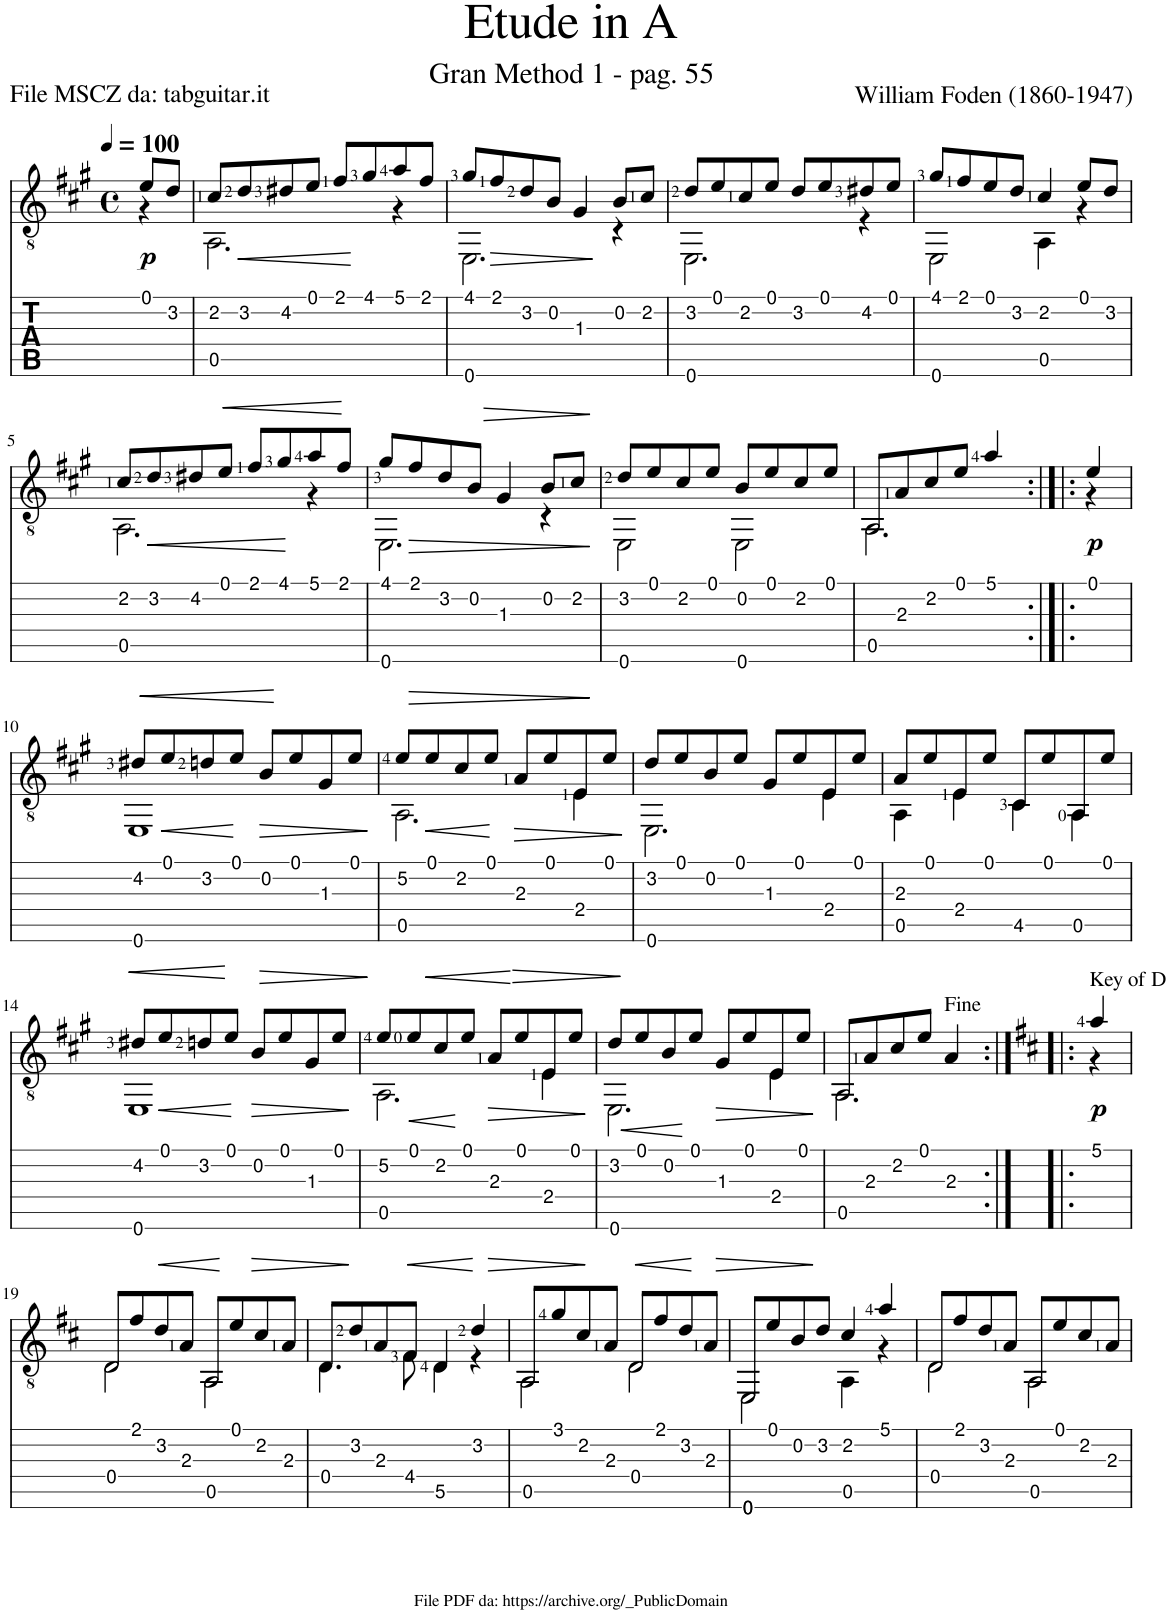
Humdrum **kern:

**kern	**kern	**dynam
*part1	*part1	*part1
*staff2	*staff1	*staff1/2
*I"Guitar	*	*
*I'Guit.	*	*
*stria6	*	*
*	*clefGv2	*
*k[f#c#g#]	*k[f#c#g#]	*
*M4/4	*M4/4	*
*met(c)	*met(c)	*
*MM100	*MM100	*
=	=	=
*^	*^	*
!	!	!	!	!LO:DY:b
8eL	4r	8e/L	4r	p
8dJ	.	8d/J	.	.
=1	=1	=1	=1	=1
8c#L	2.AA	8c#/L	2.AA\	.
!	!	!	!	!LO:HP:b
8dJ	.	8d/	.	<
8d#L	.	8d#X/	.	.
8eJ	.	8e/J	.	.
8f#L	.	8f#/L	.	.
8g#J	.	8g#/	.	.
8aL	4r	8a/	4r	.
8f#J	.	8f#/J	.	.
*v	*v	*	*	*
*	*v	*v	*
.	.	[
=2	=2	=2
*^	*^	*
8g#L	2.EE	8g#/L	2.EE\	.
!	!	!	!	!LO:HP:b
8f#J	.	8f#/	.	>
8dL	.	8d/	.	.
8BJ	.	8B/J	.	.
4G#	.	4G#/	.	.
8BL	4r	8B/L	4r	.
8c#J	.	8c#/J	.	.
*v	*v	*	*	*
*	*v	*v	*
.	.	]
=3	=3	=3
*^	*^	*
8dL	2.EE	8d/L	2.EE\	.
8eJ	.	8e/	.	.
8c#L	.	8c#/	.	.
8eJ	.	8e/J	.	.
8dL	.	8d/L	.	.
8eJ	.	8e/	.	.
8d#L	4r	8d#X/	4r	.
8eJ	.	8e/J	.	.
=4	=4	=4	=4	=4
8g#L	2EE	8g#/L	2EE\	.
8f#J	.	8f#/	.	.
8eL	.	8e/	.	.
8dJ	.	8d/J	.	.
4c#	4AA	4c#/	4AA\	.
8eL	4r	8e/L	4r	.
8dJ	.	8d/J	.	.
!!LO:LB:g=z	!!
=5	=5	=5	=5	=5
8c#L	2.AA	8c#/L	2.AA\	.
!	!	!	!	!LO:HP:b
8dJ	.	8d/	.	<
8d#XL	.	8d#X/	.	.
8eJ	.	8e/J	.	.
8f#L	.	8f#/L	.	.
8g#J	.	8g#/	.	.
8aL	4r	8a/	4r	.
8f#J	.	8f#/J	.	.
*v	*v	*	*	*
*	*v	*v	*
.	.	[
=6	=6	=6
*^	*^	*
8g#L	2.EE	8g#/L	2.EE\	.
!	!	!	!	!LO:HP:b
8f#J	.	8f#/	.	>
8dL	.	8d/	.	.
8BJ	.	8B/J	.	.
4G#	.	4G#/	.	.
8BL	4r	8B/L	4r	.
8c#J	.	8c#/J	.	.
*v	*v	*	*	*
*	*v	*v	*
.	.	]
=7	=7	=7
*^	*^	*
8dL	2EE	8d/L	2EE\	.
8eJ	.	8e/	.	.
8c#L	.	8c#/	.	.
8eJ	.	8e/J	.	.
8BL	2EE	8B/L	2EE\	.
8eJ	.	8e/	.	.
8c#L	.	8c#/	.	.
8eJ	.	8e/J	.	.
=8	=8	=8	=8	=8
!	!	!LO:N:head=open	!LO:N:head=open	!
8AAL	2.AA	8AA/L	2.AA\	.
8AJ	.	8A/	.	.
8c#L	.	8c#/	.	.
8eJ	.	8e/J	.	.
4a	.	4a/	.	.
=9:|!|:	=9:|!|:	=9:|!|:	=9:|!|:	=9:|!|:
!	!	!	!	!LO:DY:b
4e	4r	4e/	4r	p
!!LO:LB:g=z	!!
=10	=10	=10	=10	=10
8d#L	1EE	8d#X/L	1EE	.
!	!	!	!	!LO:HP:b
8eJ	.	8e/	.	<
8dL	.	8dn/	.	.
8eJ	.	8e/J	.	.
!	!	!	!	!LO:HP:b
8BL	.	8B/L	.	>
8eJ	.	8e/	.	.
8G#L	.	8G#/	.	.
8eJ	.	8e/J	.	.
*v	*v	*	*	*
*	*v	*v	*
.	.	[ ]
=11	=11	=11
*^	*^	*
8eL	2.AA	8e/L	2.AA\	.
!	!	!	!	!LO:HP:b
8eJ	.	8e/	.	<
8c#L	.	8c#/	.	.
8eJ	.	8e/J	.	.
!	!	!	!	!LO:HP:b
8AL	.	8A/L	.	>
8eJ	.	8e/	.	.
8EL	4E	8E/	4E\	.
8eJ	.	8e/J	.	.
*v	*v	*	*	*
*	*v	*v	*
.	.	[ ]
=12	=12	=12
*^	*^	*
8dL	2.EE	8d/L	2.EE\	.
8eJ	.	8e/	.	.
8BL	.	8B/	.	.
8eJ	.	8e/J	.	.
8G#L	.	8G#/L	.	.
8eJ	.	8e/	.	.
8EL	4E	8E/	4E\	.
8eJ	.	8e/J	.	.
=13	=13	=13	=13	=13
8AL	4AA	8A/L	4AA\	.
8eJ	.	8e/	.	.
8EL	4E	8E/	4E\	.
8eJ	.	8e/J	.	.
8C#L	4C#	8C#/L	4C#\	.
8eJ	.	8e/	.	.
8AAL	4AA	8AA/	4AA\	.
8eJ	.	8e/J	.	.
!!LO:LB:g=z	!!
=14	=14	=14	=14	=14
8d#XL	1EE	8d#X/L	1EE	.
!	!	!	!	!LO:HP:b
8eJ	.	8e/	.	<
8dnL	.	8dn/	.	.
8eJ	.	8e/J	.	.
!	!	!	!	!LO:HP:b
8BL	.	8B/L	.	>
8eJ	.	8e/	.	.
8G#L	.	8G#/	.	.
8eJ	.	8e/J	.	.
*v	*v	*	*	*
*	*v	*v	*
.	.	[ ]
=15	=15	=15
*^	*^	*
8eL	2.AA	8e/L	2.AA\	.
!	!	!	!	!LO:HP:b
8eJ	.	8e/	.	<
8c#L	.	8c#/	.	.
8eJ	.	8e/J	.	.
!	!	!	!	!LO:HP:b
8AL	.	8A/L	.	>
8eJ	.	8e/	.	.
8EL	4E	8E/	4E\	.
8eJ	.	8e/J	.	.
*v	*v	*	*	*
*	*v	*v	*
.	.	[ ]
=16	=16	=16
*^	*^	*
8dL	2.EE	8d/L	2.EE\	.
!	!	!	!	!LO:HP:b
8eJ	.	8e/	.	<
8BL	.	8B/	.	.
8eJ	.	8e/J	.	.
!	!	!	!	!LO:HP:b
8G#L	.	8G#/L	.	>
8eJ	.	8e/	.	.
8EL	4E	8E/	4E\	.
8eJ	.	8e/J	.	.
*v	*v	*	*	*
*	*v	*v	*
.	.	[ ]
=17	=17	=17
*^	*	*
!	!	!LO:N:head=open	!
*	*	*^	*
8AAL	2.AA	8AA/L	2.AA\	.
8AJ	.	8A/	.	.
8c#L	.	8c#/	.	.
8eJ	.	8e/J	.	.
4A	.	4A/	.	.
=18:|!|:	=18:|!|:	=18:|!|:	=18:|!|:	=18:|!|:
*k[f#c#]	*	*k[f#c#]	*	*
!	!	!LO:TX:a:t=Key of D	!	!
!	!	!	!	!LO:DY:b
4a	4r	4a/	4r	p
!!LO:LB:g=z	!!
=19	=19	=19	=19	=19
!	!	!LO:N:head=open	!	!
8DL	2D	8D/L	2D\	.
8f#J	.	8f#/	.	.
8dL	.	8d/	.	.
8AJ	.	8A/J	.	.
!	!	!LO:N:head=open	!	!
8AAL	2AA	8AA/L	2AA\	.
8eJ	.	8e/	.	.
8c#L	.	8c#/	.	.
8AJ	.	8A/J	.	.
=20	=20	=20	=20	=20
8DL	4.D	8D/L	4.D\	.
8dJ	.	8d/	.	.
8AL	.	8A/	.	.
8F#J	8F#	8F#/J	8F#\	.
4D	4D	4D/	4D\	.
4d	4r	4d/	4r	.
=21	=21	=21	=21	=21
!	!	!LO:N:head=open	!	!
8AAL	2AA	8AA/L	2AA\	.
8gJ	.	8g/	.	.
8c#L	.	8c#/	.	.
8AJ	.	8A/J	.	.
!	!	!LO:N:head=open	!	!
8DL	2D	8D/L	2D\	.
8f#J	.	8f#/	.	.
8dL	.	8d/	.	.
8AJ	.	8A/J	.	.
=22	=22	=22	=22	=22
!	!	!LO:N:head=open	!	!
8EEL	2EE	8EE/L	2EE\	.
8eJ	.	8e/	.	.
8BL	.	8B/	.	.
8dJ	.	8d/J	.	.
4c#	4AA	4c#/	4AA\	.
4a	4r	4a/	4r	.
=23	=23	=23	=23	=23
!LO:N:head=open	!	!LO:N:head=open	!	!
8DL	2D	8D/L	2D\	.
8f#J	.	8f#/	.	.
8dL	.	8d/	.	.
8AJ	.	8A/J	.	.
!LO:N:head=open	!	!LO:N:head=open	!	!
8AAL	2AA	8AA/L	2AA\	.
8eJ	.	8e/	.	.
8c#L	.	8c#/	.	.
8AJ	.	8A/J	.	.
*v	*v	*	*	*
*	*v	*v	*
=	=	=
*-	*-	*-
